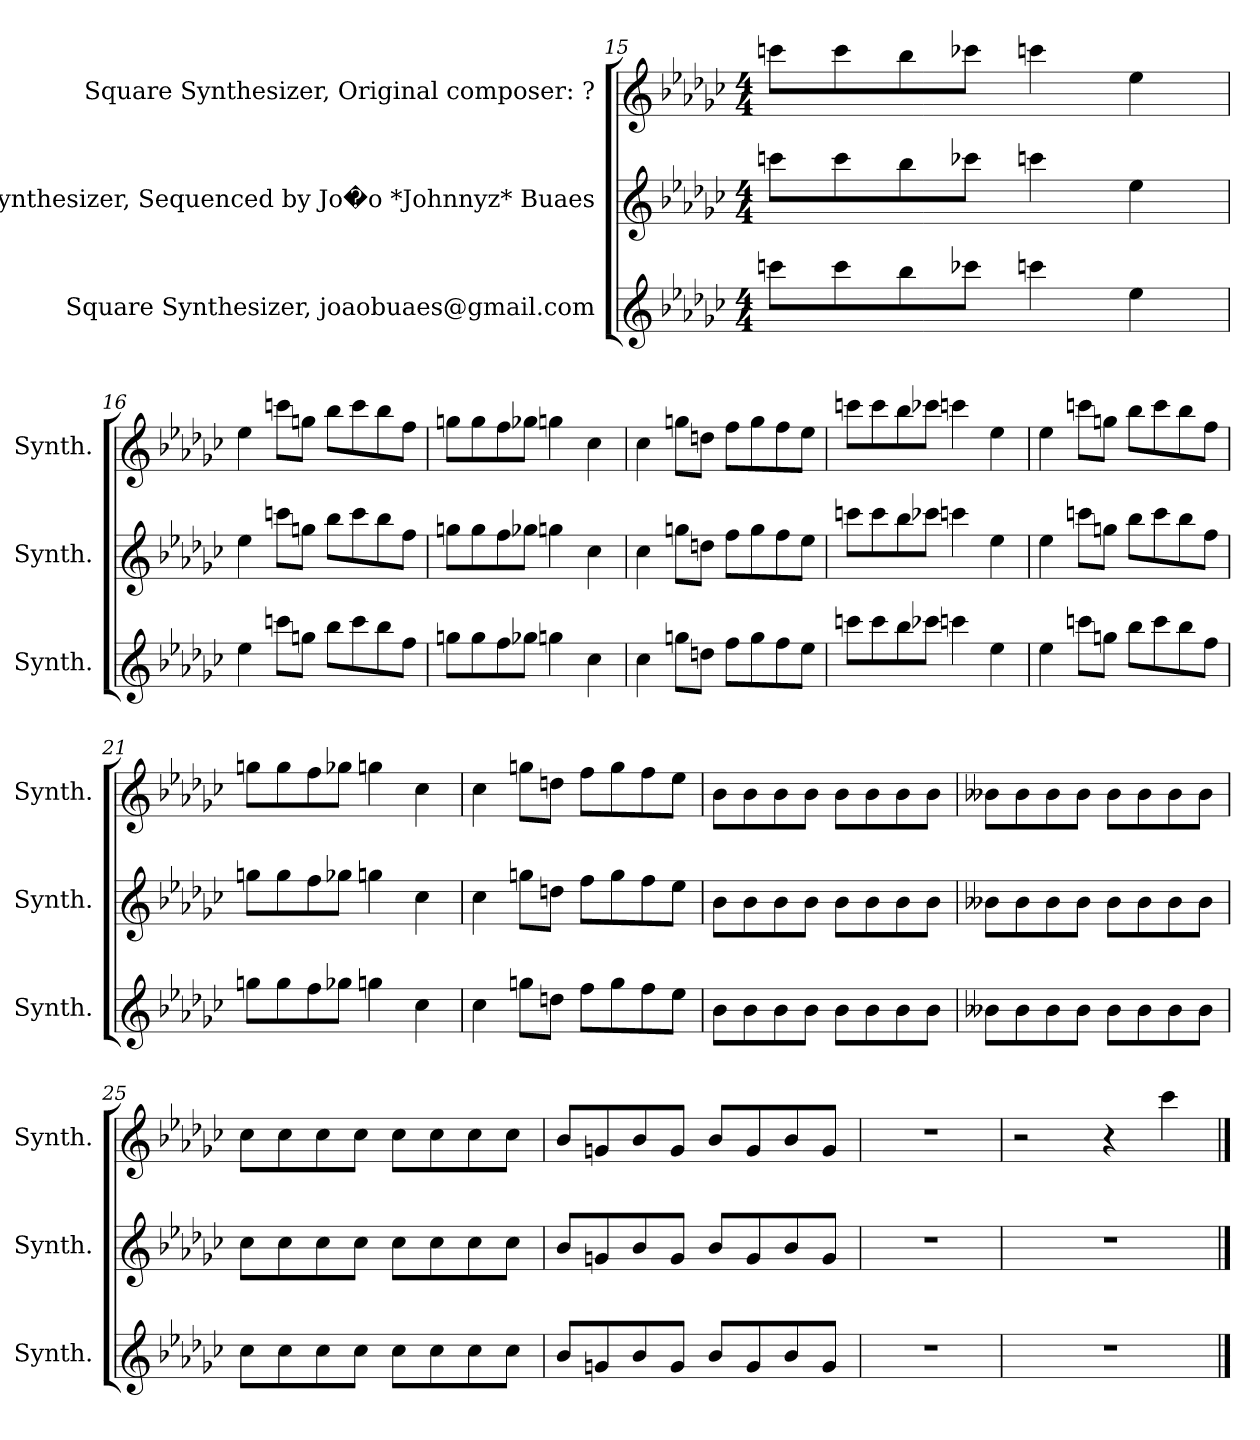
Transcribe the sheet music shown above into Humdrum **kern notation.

**kern	**kern	**kern
*part3	*part2	*part1
*staff3	*staff2	*staff1
*I"Square Synthesizer, joaobuaes@gmail.com	*I"Square Synthesizer, Sequenced by Jo�o *Johnnyz* Buaes	*I"Square Synthesizer, Original composer: ?
*I'Synth.	*I'Synth.	*I'Synth.
*clefG2	*clefG2	*clefG2
*k[b-e-a-d-g-c-]	*k[b-e-a-d-g-c-]	*k[b-e-a-d-g-c-]
*M4/4	*M4/4	*M4/4
=15	=15	=15
8cccn\L	8cccn\L	8cccn\L
8ccc\	8ccc\	8ccc\
8bb-\	8bb-\	8bb-\
8ccc-X\J	8ccc-X\J	8ccc-X\J
4cccn\	4cccn\	4cccn\
4ee-\	4ee-\	4ee-\
!!LO:PB:g=z
=16	=16	=16
4ee-\	4ee-\	4ee-\
8cccn\L	8cccn\L	8cccn\L
8ggn\J	8ggn\J	8ggn\J
8bb-\L	8bb-\L	8bb-\L
8ccc\	8ccc\	8ccc\
8bb-\	8bb-\	8bb-\
8ff\J	8ff\J	8ff\J
=17	=17	=17
8ggn\L	8ggn\L	8ggn\L
8gg\	8gg\	8gg\
8ff\	8ff\	8ff\
8gg-X\J	8gg-X\J	8gg-X\J
4ggn\	4ggn\	4ggn\
4cc-\	4cc-\	4cc-\
=18	=18	=18
4cc-\	4cc-\	4cc-\
8ggn\L	8ggn\L	8ggn\L
8ddn\J	8ddn\J	8ddn\J
8ff\L	8ff\L	8ff\L
8gg\	8gg\	8gg\
8ff\	8ff\	8ff\
8ee-\J	8ee-\J	8ee-\J
=19	=19	=19
8cccn\L	8cccn\L	8cccn\L
8ccc\	8ccc\	8ccc\
8bb-\	8bb-\	8bb-\
8ccc-X\J	8ccc-X\J	8ccc-X\J
4cccn\	4cccn\	4cccn\
4ee-\	4ee-\	4ee-\
!!LO:LB:g=z
=20	=20	=20
4ee-\	4ee-\	4ee-\
8cccn\L	8cccn\L	8cccn\L
8ggn\J	8ggn\J	8ggn\J
8bb-\L	8bb-\L	8bb-\L
8ccc\	8ccc\	8ccc\
8bb-\	8bb-\	8bb-\
8ff\J	8ff\J	8ff\J
=21	=21	=21
8ggn\L	8ggn\L	8ggn\L
8gg\	8gg\	8gg\
8ff\	8ff\	8ff\
8gg-X\J	8gg-X\J	8gg-X\J
4ggn\	4ggn\	4ggn\
4cc-\	4cc-\	4cc-\
=22	=22	=22
4cc-\	4cc-\	4cc-\
8ggn\L	8ggn\L	8ggn\L
8ddn\J	8ddn\J	8ddn\J
8ff\L	8ff\L	8ff\L
8gg\	8gg\	8gg\
8ff\	8ff\	8ff\
8ee-\J	8ee-\J	8ee-\J
=23	=23	=23
8b-\L	8b-\L	8b-\L
8b-\	8b-\	8b-\
8b-\	8b-\	8b-\
8b-\J	8b-\J	8b-\J
8b-\L	8b-\L	8b-\L
8b-\	8b-\	8b-\
8b-\	8b-\	8b-\
8b-\J	8b-\J	8b-\J
!!LO:LB:g=z
=24	=24	=24
8b--X\L	8b--X\L	8b--X\L
8b--\	8b--\	8b--\
8b--\	8b--\	8b--\
8b--\J	8b--\J	8b--\J
8b--\L	8b--\L	8b--\L
8b--\	8b--\	8b--\
8b--\	8b--\	8b--\
8b--\J	8b--\J	8b--\J
=25	=25	=25
8cc-\L	8cc-\L	8cc-\L
8cc-\	8cc-\	8cc-\
8cc-\	8cc-\	8cc-\
8cc-\J	8cc-\J	8cc-\J
8cc-\L	8cc-\L	8cc-\L
8cc-\	8cc-\	8cc-\
8cc-\	8cc-\	8cc-\
8cc-\J	8cc-\J	8cc-\J
=26	=26	=26
8b-/L	8b-/L	8b-/L
8gn/	8gn/	8gn/
8b-/	8b-/	8b-/
8g/J	8g/J	8g/J
8b-/L	8b-/L	8b-/L
8g/	8g/	8g/
8b-/	8b-/	8b-/
8g/J	8g/J	8g/J
=27	=27	=27
1r	1r	1r
=28	=28	=28
1r	1r	2r
.	.	4r
.	.	4ccc-\
==	==	==
*-	*-	*-
